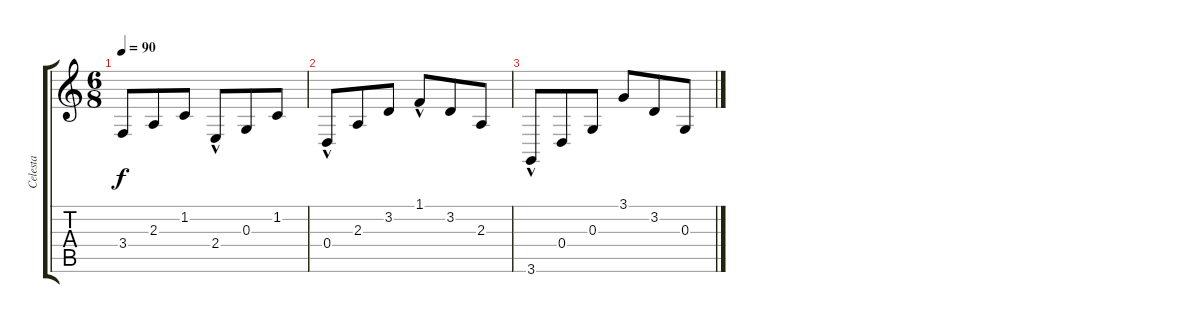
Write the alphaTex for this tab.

\track ("Celesta" "Celesta") {instrument pizzicatostrings}
\staff {score tabs}
\tuning (E4 B3 G3 D3 A2 E2) {hide}
\ts (6 8)
\tempo 90
\clef g2
\ks c
3.4.8{dy f} 2.3.8 1.2.8 2.4{hac}.8 0.3.8 1.2.8 |
0.4{hac}.8 2.3.8 3.2.8 1.1{hac}.8 3.2.8 2.3.8 |
3.6{hac}.8 0.4.8 0.3.8 3.1.8 3.2.8 0.3.8
